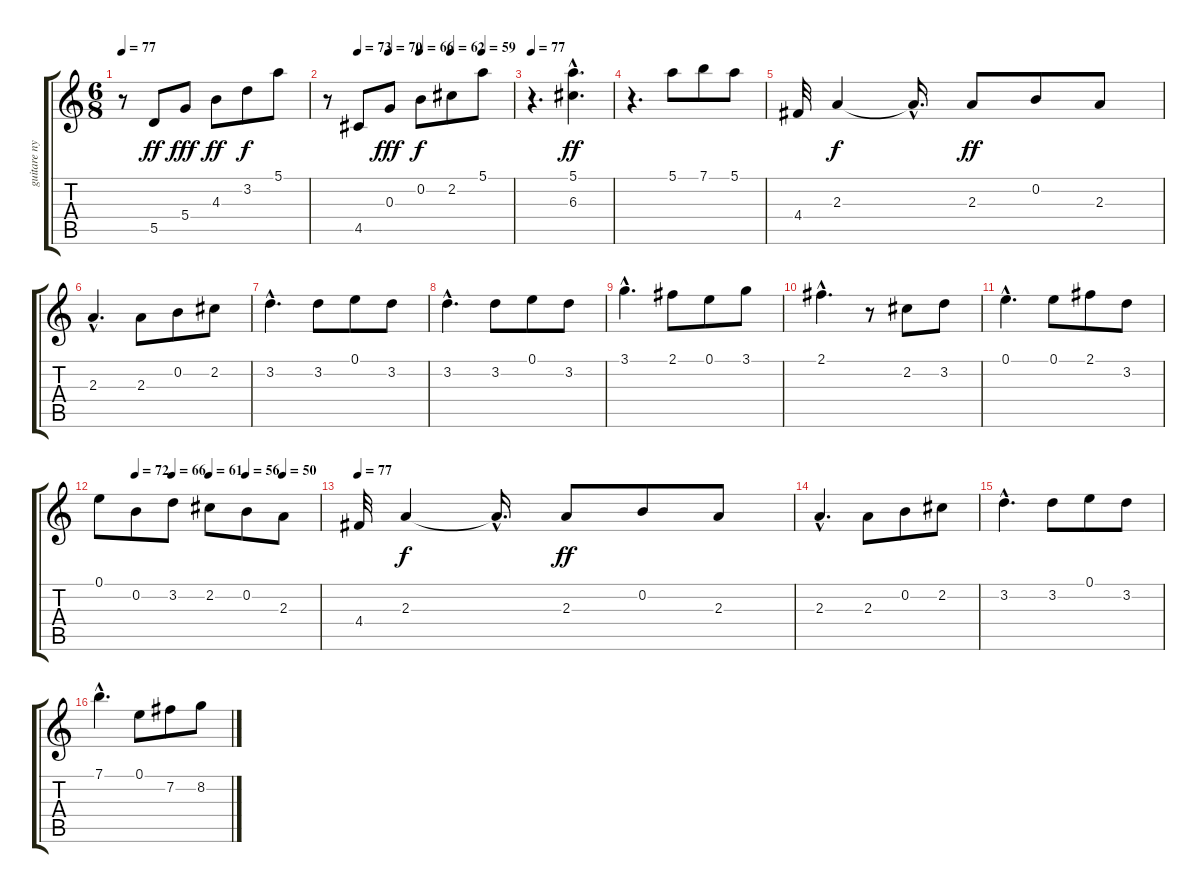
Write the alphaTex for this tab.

\track ("guitare nylon" "guitare ny") {instrument acousticguitarnylon}
\staff {score tabs}
\tuning (E4 B3 G3 D3 A2 E2) {hide}
\ts (6 8)
\tempo 77
\clef g2
\ks c
r.8{dy f} 5.5.8{dy ff} 5.4.8{dy fff} 4.3.8{dy ff} 3.2.8{dy f} 5.1.8 |
\tempo (73 0.16666666666666666)
\tempo (70 0.3333333333333333)
\tempo (66 0.5)
\tempo (62 0.6666666666666666)
\tempo (59 0.8333333333333334)
r.8 4.5.8 0.3.8{dy fff} 0.2.8{dy f} 2.2.8 5.1.8 |
\tempo 77
r.4{d} (5.1{hac} 6.3{hac}).4{d dy ff} |
r.4{d} 5.1.8 7.1.8 5.1.8 |
4.4.32 2.3.4{dy f} 2.3{hac t}.16{d} 2.3.8{dy ff} 0.2.8 2.3.8 |
2.3{hac}.4{d} 2.3.8 0.2.8 2.2.8 |
3.2{hac}.4{d} 3.2.8 0.1.8 3.2.8 |
3.2{hac}.4{d} 3.2.8 0.1.8 3.2.8 |
3.1{hac}.4{d} 2.1.8 0.1.8 3.1.8 |
2.1{hac}.4{d} r.8 2.2.8 3.2.8 |
0.1{hac}.4{d} 0.1.8 2.1.8 3.2.8 |
\tempo (72 0.16666666666666666)
\tempo (66 0.3333333333333333)
\tempo (61 0.5)
\tempo (56 0.6666666666666666)
\tempo (50 0.8333333333333334)
0.1.8 0.2.8 3.2.8 2.2.8 0.2.8 2.3.8 |
\tempo 77
4.4.32 2.3.4{dy f} 2.3{hac t}.16{d} 2.3.8{dy ff} 0.2.8 2.3.8 |
2.3{hac}.4{d} 2.3.8 0.2.8 2.2.8 |
3.2{hac}.4{d} 3.2.8 0.1.8 3.2.8 |
7.1{hac}.4{d} 0.1.8 7.2.8 8.2.8
